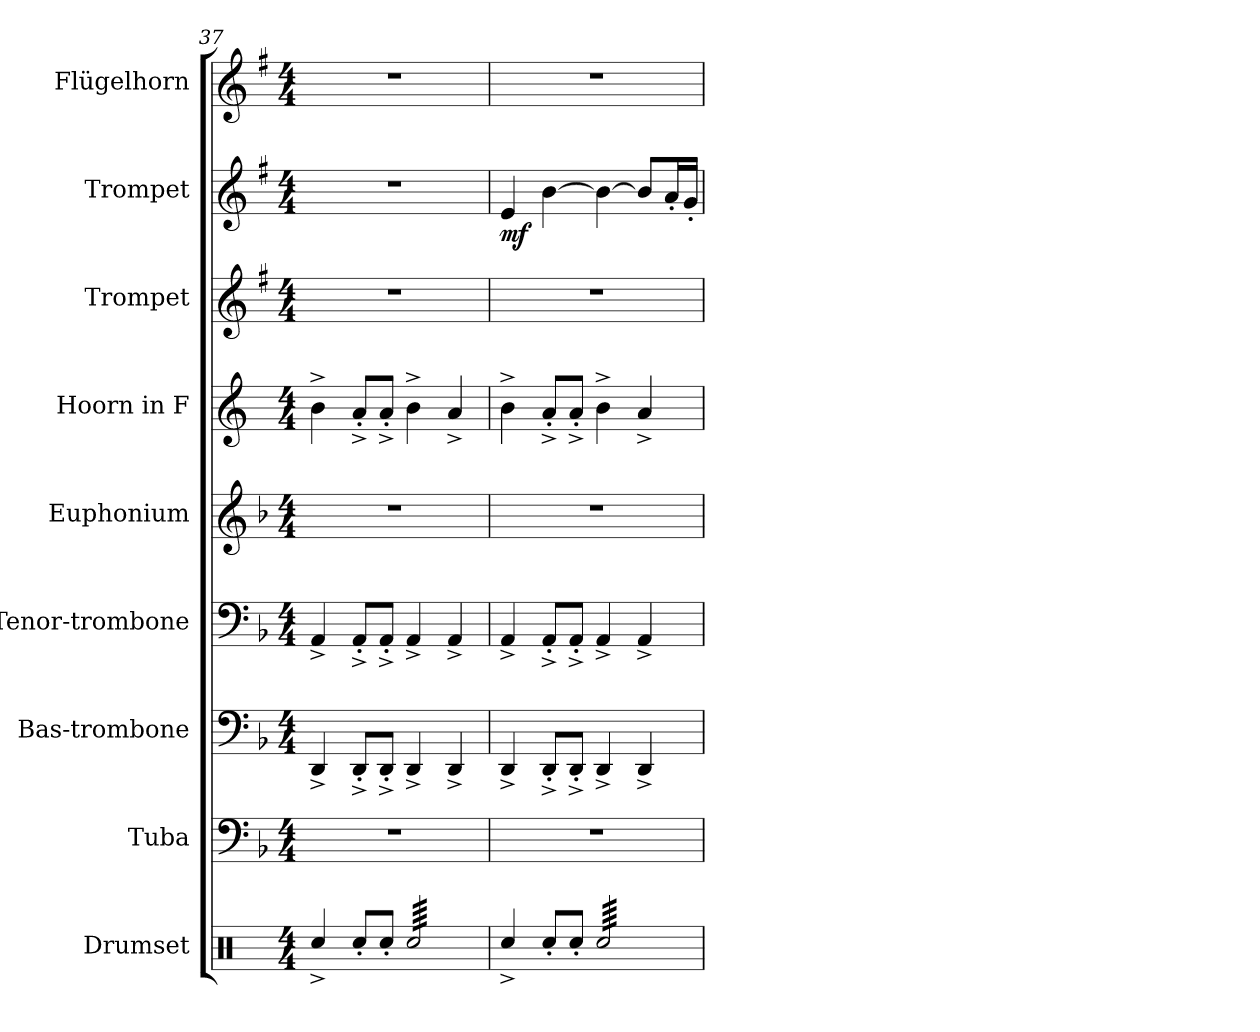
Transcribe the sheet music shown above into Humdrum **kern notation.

**kern	**kern	**kern	**kern	**kern	**kern	**kern	**kern	**dynam	**kern
*part9	*part8	*part7	*part6	*part5	*part4	*part3	*part2	*part2	*part1
*staff9	*staff8	*staff7	*staff6	*staff5	*staff4	*staff3	*staff2	*staff2	*staff1
*I"Drumset	*I"Tuba	*I"Bas-trombone	*I"Tenor-trombone	*I"Euphonium	*I"Hoorn in F	*I"Trompet	*I"Trompet	*	*I"Flügelhorn
*I'Drs.	*I'Tba.	*I'Bs. Tbn.	*I'T. Tbn.	*I'Euph.	*	*I'Tpt.	*I'Tpt.	*	*I'Flghn.
*clefX	*clefF4	*clefF4	*clefF4	*clefG2	*clefG2	*clefG2	*clefG2	*	*clefG2
*	*	*	*	*ITrd8c14	*ITrd4c7	*ITrd1c2	*ITrd1c2	*	*ITrd1c2
*k[]	*k[b-]	*k[b-]	*k[b-]	*k[b-]	*k[b-]	*k[b-]	*k[b-]	*	*k[b-]
*M4/4	*M4/4	*M4/4	*M4/4	*M4/4	*M4/4	*M4/4	*M4/4	*	*M4/4
=37	=37	=37	=37	=37	=37	=37	=37	=37	=37
4Rcc^/	1r	4DD^/	4AA^/	1r	4e^\	1r	1r	.	1r
8Rcc'/L	.	8DD'^/L	8AA'^/L	.	8d'^/L	.	.	.	.
8Rcc'/J	.	8DD'^/J	8AA^'/J	.	8d'^/J	.	.	.	.
*tremolo	*	*	*	*	*	*	*	*	*
64Rcc/LLLL	.	4DD^/	4AA^/	.	4e^\	.	.	.	.
64Rcc/	.	.	.	.	.	.	.	.	.
64Rcc/	.	.	.	.	.	.	.	.	.
64Rcc/	.	.	.	.	.	.	.	.	.
64Rcc/	.	.	.	.	.	.	.	.	.
64Rcc/	.	.	.	.	.	.	.	.	.
64Rcc/	.	.	.	.	.	.	.	.	.
64Rcc/	.	.	.	.	.	.	.	.	.
64Rcc/	.	.	.	.	.	.	.	.	.
64Rcc/	.	.	.	.	.	.	.	.	.
64Rcc/	.	.	.	.	.	.	.	.	.
64Rcc/	.	.	.	.	.	.	.	.	.
64Rcc/	.	.	.	.	.	.	.	.	.
64Rcc/	.	.	.	.	.	.	.	.	.
64Rcc/	.	.	.	.	.	.	.	.	.
64Rcc/	.	.	.	.	.	.	.	.	.
64Rcc/	.	4DD^/	4AA^/	.	4d^/	.	.	.	.
64Rcc/	.	.	.	.	.	.	.	.	.
64Rcc/	.	.	.	.	.	.	.	.	.
64Rcc/	.	.	.	.	.	.	.	.	.
64Rcc/	.	.	.	.	.	.	.	.	.
64Rcc/	.	.	.	.	.	.	.	.	.
64Rcc/	.	.	.	.	.	.	.	.	.
64Rcc/	.	.	.	.	.	.	.	.	.
64Rcc/	.	.	.	.	.	.	.	.	.
64Rcc/	.	.	.	.	.	.	.	.	.
64Rcc/	.	.	.	.	.	.	.	.	.
64Rcc/	.	.	.	.	.	.	.	.	.
64Rcc/	.	.	.	.	.	.	.	.	.
64Rcc/	.	.	.	.	.	.	.	.	.
64Rcc/	.	.	.	.	.	.	.	.	.
64Rcc/JJJJ	.	.	.	.	.	.	.	.	.
*Xtremolo	*	*	*	*	*	*	*	*	*
=38	=38	=38	=38	=38	=38	=38	=38	=38	=38
!	!	!	!	!	!	!	!	!LO:DY:b	!
4Rcc^/	1r	4DD^/	4AA^/	1r	4e^\	1r	4d/	mf	1r
8Rcc'/L	.	8DD'^/L	8AA'^/L	.	8d'^/L	.	[4a\	.	.
8Rcc'/J	.	8DD'^/J	8AA^'/J	.	8d'^/J	.	.	.	.
*tremolo	*	*	*	*	*	*	*	*	*
64Rcc/LLLL	.	4DD^/	4AA^/	.	4e^\	.	4a\_	.	.
64Rcc/	.	.	.	.	.	.	.	.	.
64Rcc/	.	.	.	.	.	.	.	.	.
64Rcc/	.	.	.	.	.	.	.	.	.
64Rcc/	.	.	.	.	.	.	.	.	.
64Rcc/	.	.	.	.	.	.	.	.	.
64Rcc/	.	.	.	.	.	.	.	.	.
64Rcc/	.	.	.	.	.	.	.	.	.
64Rcc/	.	.	.	.	.	.	.	.	.
64Rcc/	.	.	.	.	.	.	.	.	.
64Rcc/	.	.	.	.	.	.	.	.	.
64Rcc/	.	.	.	.	.	.	.	.	.
64Rcc/	.	.	.	.	.	.	.	.	.
64Rcc/	.	.	.	.	.	.	.	.	.
64Rcc/	.	.	.	.	.	.	.	.	.
64Rcc/	.	.	.	.	.	.	.	.	.
64Rcc/	.	4DD^/	4AA^/	.	4d^/	.	8a/L]	.	.
64Rcc/	.	.	.	.	.	.	.	.	.
64Rcc/	.	.	.	.	.	.	.	.	.
64Rcc/	.	.	.	.	.	.	.	.	.
64Rcc/	.	.	.	.	.	.	.	.	.
64Rcc/	.	.	.	.	.	.	.	.	.
64Rcc/	.	.	.	.	.	.	.	.	.
64Rcc/	.	.	.	.	.	.	.	.	.
64Rcc/	.	.	.	.	.	.	16g'/L	.	.
64Rcc/	.	.	.	.	.	.	.	.	.
64Rcc/	.	.	.	.	.	.	.	.	.
64Rcc/	.	.	.	.	.	.	.	.	.
64Rcc/	.	.	.	.	.	.	16f'/JJ	.	.
64Rcc/	.	.	.	.	.	.	.	.	.
64Rcc/	.	.	.	.	.	.	.	.	.
64Rcc/JJJJ	.	.	.	.	.	.	.	.	.
*Xtremolo	*	*	*	*	*	*	*	*	*
=	=	=	=	=	=	=	=	=	=
*-	*-	*-	*-	*-	*-	*-	*-	*-	*-
